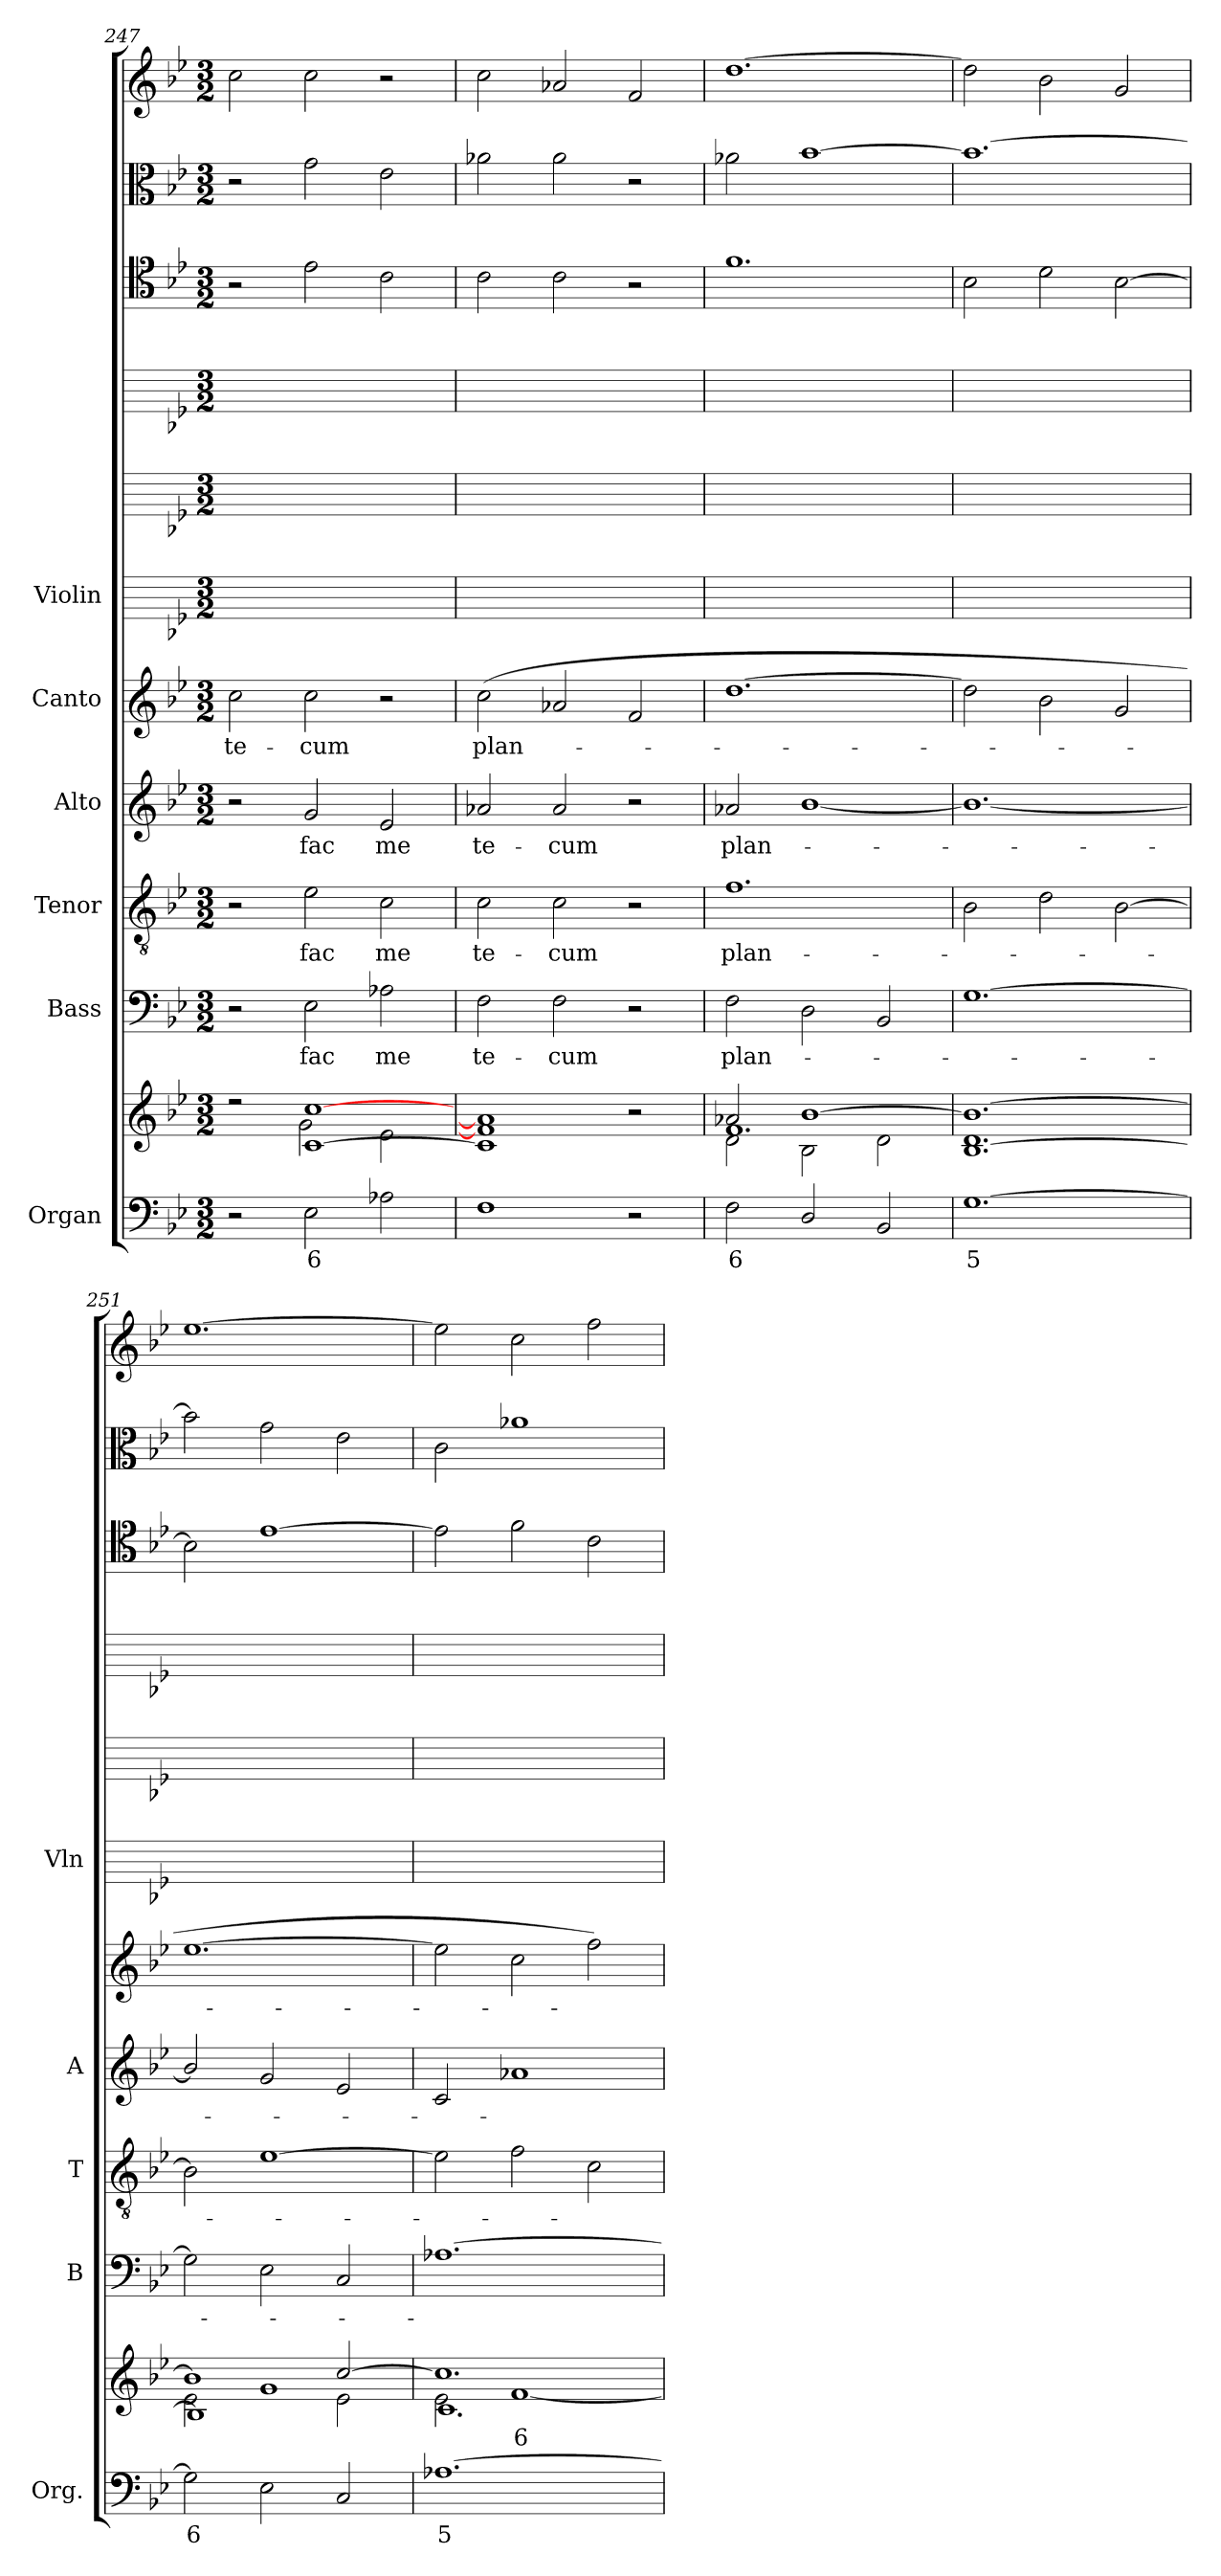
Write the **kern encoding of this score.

**kern	**text	**kern	**text	**kern	**text	**kern	**text	**kern	**text	**kern	**text	**kern	**kern	**kern	**kern	**kern	**kern
*part6	*part6	*part6	*part6	*part5	*part5	*part4	*part4	*part3	*part3	*part2	*part2	*part1	*part1	*part1	*part1	*part1	*part1
*staff12	*staff12	*staff11	*staff11	*staff10	*staff10	*staff9	*staff9	*staff8	*staff8	*staff7	*staff7	*staff6	*staff5	*staff4	*staff3	*staff2	*staff1
*I"Organ	*	*	*	*I"Bass	*	*I"Tenor	*	*I"Alto	*	*I"Canto	*	*I"Violin	*	*	*	*	*
*I'Org.	*	*	*	*I'B	*	*I'T	*	*I'A	*	*	*	*I'Vln	*	*	*	*	*
*clefF4	*	*clefG2	*	*clefF4	*	*clefGv2	*	*clefG2	*	*clefG2	*	*	*	*	*clefC4	*clefC3	*clefG2
*k[b-e-]	*	*k[b-e-]	*	*k[b-e-]	*	*k[b-e-]	*	*k[b-e-]	*	*k[b-e-]	*	*k[b-e-]	*k[b-e-]	*k[b-e-]	*k[b-e-]	*k[b-e-]	*k[b-e-]
*B-:	*	*B-:	*	*B-:	*	*B-:	*	*B-:	*	*B-:	*	*B-:	*B-:	*B-:	*B-:	*B-:	*B-:
*M3/2	*	*M3/2	*	*M3/2	*	*M3/2	*	*M3/2	*	*M3/2	*	*M3/2	*M3/2	*M3/2	*M3/2	*M3/2	*M3/2
=247	=247	=247	=247	=247	=247	=247	=247	=247	=247	=247	=247	=247	=247	=247	=247	=247	=247
*	*	*^	*	*	*	*	*	*	*	*	*	*	*	*	*	*	*
*	*	*	*^	*	*	*	*	*	*	*	*	*	*	*	*	*	*	*
!	!	!	!	!LO:N:vis=1	!	!	!	!	!	!	!	!	!LO:LY:b	!	!	!	!	!	!
2r	.	2r	2ryy	1.ryy	.	2r	.	2r	.	2r	.	2cc	te-	1.ryy	1.ryy	1.ryy	2r	2r	2cc
!	!LO:LY:b	!	!	!	!	!	!LO:LY:b	!	!LO:LY:b	!	!LO:LY:b	!	!LO:LY:b	!	!	!	!	!	!
2E-	6	[1c/ [1cc/	2g\	.	.	2E-	fac	2e-	fac	2g	fac	2cc	-cum	.	.	.	2e-	2g	2cc
!	!	!	!	!	!	!	!LO:LY:b	!	!LO:LY:b	!	!LO:LY:b	!	!	!	!	!	!	!	!
2A-X	.	.	2e-\	.	.	2A-X	me	2c	me	2e-	me	2r	.	.	.	.	2c	2e-	2r
=248	=248	=248	=248	=248	=248	=248	=248	=248	=248	=248	=248	=248	=248	=248	=248	=248	=248	=248	=248
!	!	!	!LO:N:vis=1	!LO:N:vis=1	!	!	!LO:LY:b	!	!LO:LY:b	!	!LO:LY:b	!	!LO:LY:b	!	!	!	!	!	!
1F	.	1c/] 1f/] 1a-/]	1.ryy	1.ryy	.	2F	te-	2c	te-	2a-X	te-	(>2cc	plan-	1.ryy	1.ryy	1.ryy	2c	2a-X	2cc
!	!	!	!	!	!	!	!LO:LY:b	!	!LO:LY:b	!	!LO:LY:b	!	!	!	!	!	!	!	!
.	.	.	.	.	.	2F	-cum	2c	-cum	2a-	-cum	2a-X	.	.	.	.	2c	2a-	2a-X
2r	.	2r	.	.	.	2r	.	2r	.	2r	.	2f	.	.	.	.	2r	2r	2f
=249	=249	=249	=249	=249	=249	=249	=249	=249	=249	=249	=249	=249	=249	=249	=249	=249	=249	=249	=249
!	!LO:LY:b	!	!	!	!	!	!LO:LY:b	!	!LO:LY:b	!	!LO:LY:b	!	!	!	!	!	!	!	!
2F	6	2a-X/	1.f\	2d\	.	2F	plan-	1.f	plan-	2a-X	plan-	[1.dd	.	1.ryy	1.ryy	1.ryy	1.f	2a-X	[1.dd
2D/	.	[1b-/	.	2B-\	.	2D\	.	.	.	[1b-/	.	.	.	.	.	.	.	[1b-	.
2BB-	.	.	.	2d\	.	2BB-	.	.	.	.	.	.	.	.	.	.	.	.	.
=250	=250	=250	=250	=250	=250	=250	=250	=250	=250	=250	=250	=250	=250	=250	=250	=250	=250	=250	=250
!	!LO:LY:b	!	!	!	!	!	!	!	!	!	!	!	!	!	!	!	!	!	!
[1.G	5	1.b-/_	1.d\	[1.B-\	.	[1.G	.	2B-	.	1.b-/_	.	2dd]	.	1.ryy	1.ryy	1.ryy	2B-	1.b-_	2dd]
.	.	.	.	.	.	.	.	2d	.	.	.	2b-	.	.	.	.	2d	.	2b-
.	.	.	.	.	.	.	.	[2B-	.	.	.	2g	.	.	.	.	[2B-	.	2g
=251	=251	=251	=251	=251	=251	=251	=251	=251	=251	=251	=251	=251	=251	=251	=251	=251	=251	=251	=251
!	!LO:LY:b	!	!	!	!	!	!	!	!	!	!	!	!	!	!	!	!	!	!
2G]	6	1b-/]	2e-\	1B-\]	.	2G]	.	2B-]	.	2b-/]	.	[1.ee-	.	1.ryy	1.ryy	1.ryy	2B-]	2b-]	[1.ee-
2E-	.	.	1g\	.	.	2E-	.	[1e-	.	2g	.	.	.	.	.	.	[1e-	2g	.
2C	.	[2cc/	.	2e-\	.	2C	.	.	.	2e-	.	.	.	.	.	.	.	2e-	.
=252	=252	=252	=252	=252	=252	=252	=252	=252	=252	=252	=252	=252	=252	=252	=252	=252	=252	=252	=252
!	!LO:LY:b	!	!	!	!	!	!	!	!	!	!	!	!	!	!	!	!	!	!
[1.A-X	5	1.cc/]	2e-\	1.c\	.	[1.A-X	.	2e-]	.	2c	.	2ee-]	.	1.ryy	1.ryy	1.ryy	2e-]	2c	2ee-]
!	!	!	!	!	!LO:LY:b	!	!	!	!	!	!	!	!	!	!	!	!	!	!
.	.	.	[1f\	.	6	.	.	2f	.	1a-X	.	2cc	.	.	.	.	2f	1a-X	2cc
.	.	.	.	.	.	.	.	2c	.	.	.	2ff)	.	.	.	.	2c	.	2ff
*	*	*v	*v	*v	*	*	*	*	*	*	*	*	*	*	*	*	*	*	*
=	=	=	=	=	=	=	=	=	=	=	=	=	=	=	=	=	=
*-	*-	*-	*-	*-	*-	*-	*-	*-	*-	*-	*-	*-	*-	*-	*-	*-	*-
